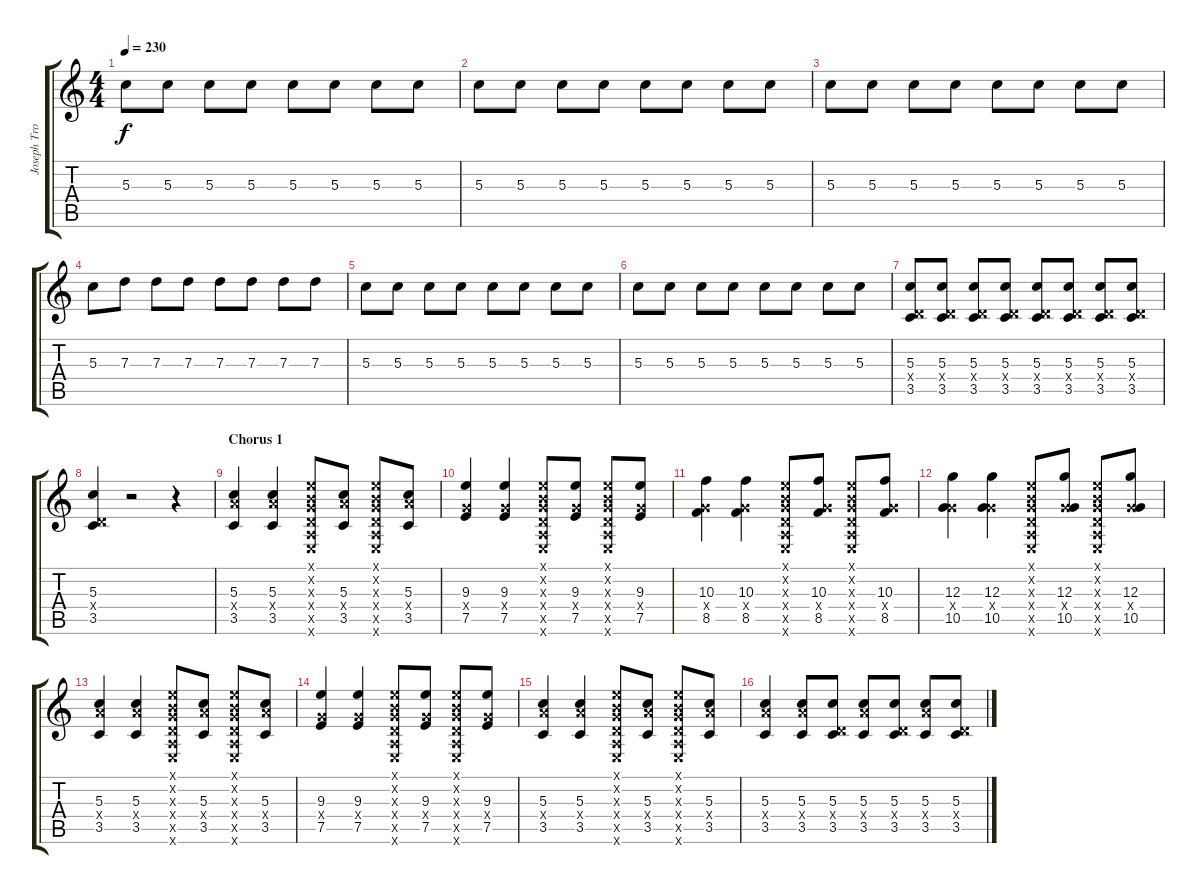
\track ("Joseph Trohman (Lead Guitar)" "Joseph Tro") {instrument distortionguitar}
\staff {score tabs}
\tuning (E4 B3 G3 D3 A2 E2) {hide}
\ts (4 4)
\tempo 230
\clef g2
\ks c
5.3.8{dy f} 5.3.8 5.3.8 5.3.8 5.3.8 5.3.8 5.3.8 5.3.8 |
5.3.8 5.3.8 5.3.8 5.3.8 5.3.8 5.3.8 5.3.8 5.3.8 |
5.3.8 5.3.8 5.3.8 5.3.8 5.3.8 5.3.8 5.3.8 5.3.8 |
5.3.8 7.3.8 7.3.8 7.3.8 7.3.8 7.3.8 7.3.8 7.3.8 |
5.3.8 5.3.8 5.3.8 5.3.8 5.3.8 5.3.8 5.3.8 5.3.8 |
5.3.8 5.3.8 5.3.8 5.3.8 5.3.8 5.3.8 5.3.8 5.3.8 |
(5.3 0.4{x} 3.5).8 (5.3 0.4{x} 3.5).8 (5.3 0.4{x} 3.5).8 (5.3 0.4{x} 3.5).8 (5.3 0.4{x} 3.5).8 (5.3 0.4{x} 3.5).8 (5.3 0.4{x} 3.5).8 (5.3 0.4{x} 3.5).8 |
(5.3 0.4{x} 3.5).4 r.2 r.4 |
\section ("" "Chorus 1")
(5.3 7.4{x} 3.5).4{volume 8} (5.3 7.4{x} 3.5).4 (0.1{x} 0.2{x} 0.3{x} 0.4{x} 0.5{x} 0.6{x}).8 (5.3 7.4{x} 3.5).8 (0.1{x} 0.2{x} 0.3{x} 0.4{x} 0.5{x} 0.6{x}).8 (5.3 7.4{x} 3.5).8 |
(9.3 5.4{x} 7.5).4{volume 8} (9.3 5.4{x} 7.5).4 (0.1{x} 0.2{x} 0.3{x} 0.4{x} 0.5{x} 0.6{x}).8 (9.3 5.4{x} 7.5).8 (0.1{x} 0.2{x} 0.3{x} 0.4{x} 0.5{x} 0.6{x}).8 (9.3 5.4{x} 7.5).8 |
(10.3 5.4{x} 8.5).4{volume 8} (10.3 5.4{x} 8.5).4 (0.1{x} 0.2{x} 0.3{x} 0.4{x} 0.5{x} 0.6{x}).8 (10.3 5.4{x} 8.5).8 (0.1{x} 0.2{x} 0.3{x} 0.4{x} 0.5{x} 0.6{x}).8 (10.3 5.4{x} 8.5).8 |
(12.3 5.4{x} 10.5).4{volume 8} (12.3 5.4{x} 10.5).4 (0.1{x} 0.2{x} 0.3{x} 0.4{x} 0.5{x} 0.6{x}).8 (12.3 5.4{x} 10.5).8 (0.1{x} 0.2{x} 0.3{x} 0.4{x} 0.5{x} 0.6{x}).8 (12.3 5.4{x} 10.5).8 |
(5.3 7.4{x} 3.5).4{volume 8} (5.3 7.4{x} 3.5).4 (0.1{x} 0.2{x} 0.3{x} 0.4{x} 0.5{x} 0.6{x}).8 (5.3 7.4{x} 3.5).8 (0.1{x} 0.2{x} 0.3{x} 0.4{x} 0.5{x} 0.6{x}).8 (5.3 7.4{x} 3.5).8 |
(9.3 5.4{x} 7.5).4{volume 8} (9.3 5.4{x} 7.5).4 (0.1{x} 0.2{x} 0.3{x} 0.4{x} 0.5{x} 0.6{x}).8 (9.3 5.4{x} 7.5).8 (0.1{x} 0.2{x} 0.3{x} 0.4{x} 0.5{x} 0.6{x}).8 (9.3 5.4{x} 7.5).8 |
(5.3 7.4{x} 3.5).4{volume 8} (5.3 7.4{x} 3.5).4 (0.1{x} 0.2{x} 0.3{x} 0.4{x} 0.5{x} 0.6{x}).8 (5.3 7.4{x} 3.5).8 (0.1{x} 0.2{x} 0.3{x} 0.4{x} 0.5{x} 0.6{x}).8 (5.3 7.4{x} 3.5).8 |
(5.3 7.4{x} 3.5).4{volume 8} (5.3 7.4{x} 3.5).8 (5.3 0.4{x} 3.5).8 (5.3 7.4{x} 3.5).8 (5.3 0.4{x} 3.5).8 (5.3 7.4{x} 3.5).8 (5.3 0.4{x} 3.5).8
